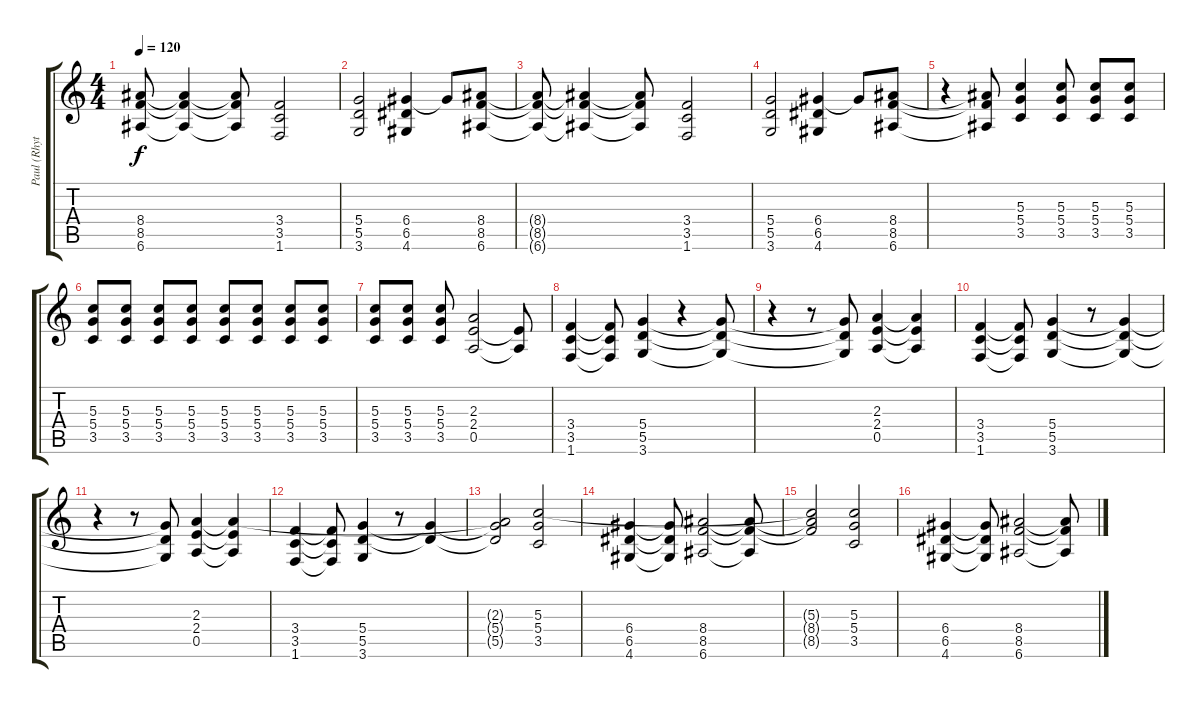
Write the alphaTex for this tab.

\track ("Paul (Rhythm)" "Paul (Rhyt") {instrument distortionguitar}
\staff {score tabs}
\tuning (E4 B3 G3 D3 A2 E2) {hide}
\ts (4 4)
\tempo 120
\clef g2
\ks c
(8.4{t} 8.5{t} 6.6{t}).8{dy f} (8.4{t} 8.5{t} 6.6{t}).4 (8.4{t} 8.5{t} 6.6{t}).8 (3.4 3.5 1.6).2 |
(5.4 5.5 3.6).2 (6.4 6.5 4.6).4 6.4{t}.8 (8.4 8.5 6.6).8 |
(8.4{t} 8.5{t} 6.6{t}).8 (8.4{t} 8.5{t} 6.6{t}).4 (8.4{t} 8.5{t} 6.6{t}).8 (3.4 3.5 1.6).2 |
(5.4 5.5 3.6).2 (6.4 6.5 4.6).4 6.4{t}.8 (8.4 8.5 6.6).8 |
r.4 (8.4{t} 8.5{t} 6.6{t}).8 (5.3 5.4 3.5).4 (5.3 5.4 3.5).8 (5.3 5.4 3.5).8 (5.3 5.4 3.5).8 |
(5.3 5.4 3.5).8 (5.3 5.4 3.5).8 (5.3 5.4 3.5).8 (5.3 5.4 3.5).8 (5.3 5.4 3.5).8 (5.3 5.4 3.5).8 (5.3 5.4 3.5).8 (5.3 5.4 3.5).8 |
(5.3 5.4 3.5).8 (5.3 5.4 3.5).8 (5.3 5.4 3.5).8 (2.3 2.4 0.5).2 (2.4{t} 0.5{t}).8 |
(3.4 3.5 1.6).4 (3.4{t} 3.5{t} 1.6{t}).8 (5.4 5.5 3.6).4 r.4 (5.4{t} 5.5{t} 3.6{t}).8 |
r.4 r.8 (5.4{t} 5.5{t} 3.6{t}).8 (2.3 2.4 0.5).4 (2.3{t} 2.4{t} 0.5{t}).4 |
(3.4 3.5 1.6).4 (3.4{t} 3.5{t} 1.6{t}).8 (5.4 5.5 3.6).4 r.8 (5.4{t} 5.5{t} 3.6{t}).4 |
r.4 r.8 (5.4{t} 5.5{t} 3.6{t}).8 (2.3 2.4 0.5).4 (2.3{t} 2.4{t} 0.5{t}).4 |
(3.4 3.5 1.6).4 (3.4{t} 3.5{t} 1.6{t}).8 (5.4 5.5 3.6).4 r.8 (5.4{t} 5.5{t}).4 |
(2.3{t} 5.4{t} 5.5{t}).2 (5.3 5.4 3.5).2 |
(6.4 6.5 4.6).4 (6.4{t} 6.5{t} 4.6{t}).8 (8.4 8.5 6.6).2 (8.4{t} 8.5{t} 6.6{t}).8 |
(5.3{t} 8.4{t} 8.5{t}).2 (5.3 5.4 3.5).2 |
(6.4 6.5 4.6).4 (6.4{t} 6.5{t} 4.6{t}).8 (8.4 8.5 6.6).2 (8.4{t} 8.5{t} 6.6{t}).8
